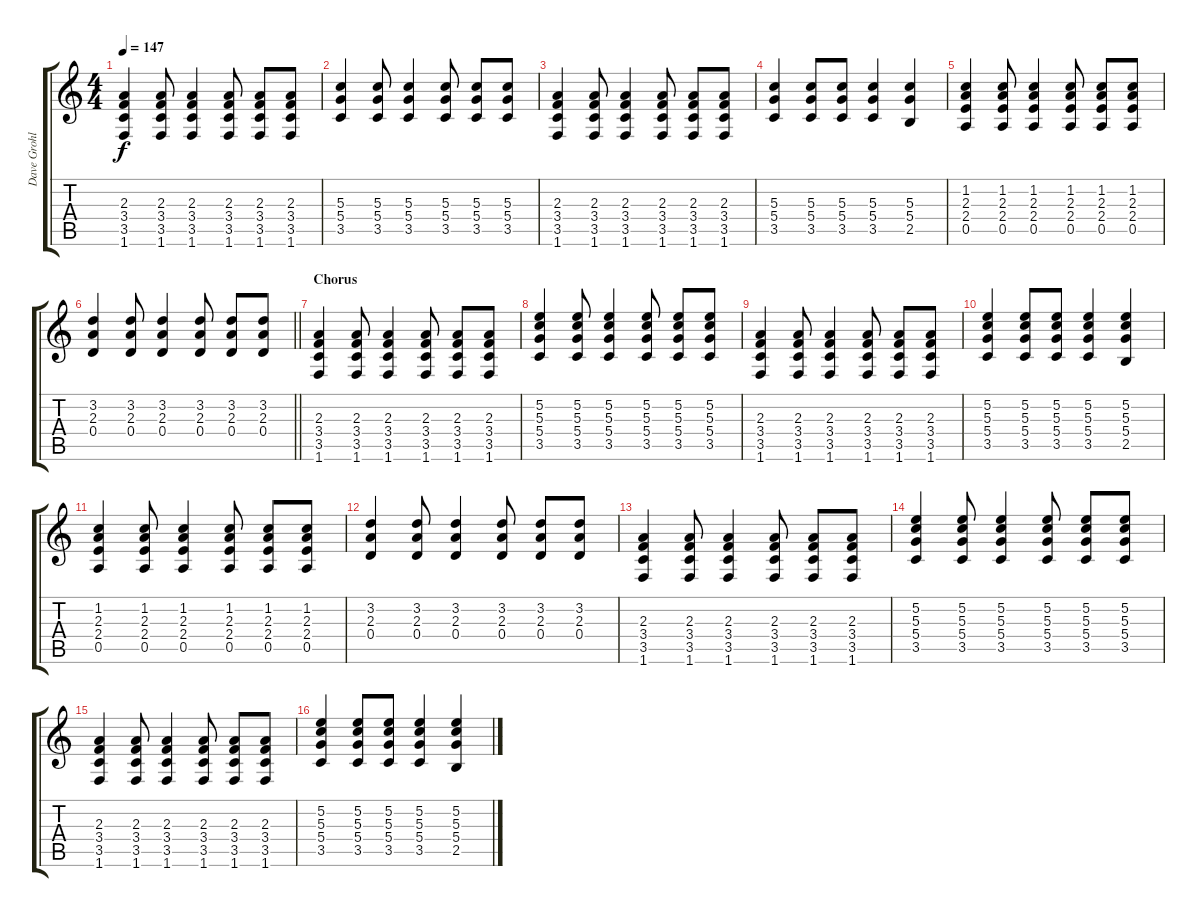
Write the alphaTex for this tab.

\track ("Dave Grohl - Rhythm Guitar" "Dave Grohl") {instrument overdrivenguitar}
\staff {score tabs}
\tuning (E4 B3 G3 D3 A2 E2) {hide}
\ts (4 4)
\tempo 147
\clef g2
\ks c
(2.3 3.4 3.5 1.6).4{dy f} (2.3 3.4 3.5 1.6).8 (2.3 3.4 3.5 1.6).4 (2.3 3.4 3.5 1.6).8 (2.3 3.4 3.5 1.6).8 (2.3 3.4 3.5 1.6).8 |
(5.3 5.4 3.5).4 (5.3 5.4 3.5).8 (5.3 5.4 3.5).4 (5.3 5.4 3.5).8 (5.3 5.4 3.5).8 (5.3 5.4 3.5).8 |
(2.3 3.4 3.5 1.6).4 (2.3 3.4 3.5 1.6).8 (2.3 3.4 3.5 1.6).4 (2.3 3.4 3.5 1.6).8 (2.3 3.4 3.5 1.6).8 (2.3 3.4 3.5 1.6).8 |
(5.3 5.4 3.5).4 (5.3 5.4 3.5).8 (5.3 5.4 3.5).8 (5.3 5.4 3.5).4 (5.3 5.4 2.5).4 |
(1.2 2.3 2.4 0.5).4 (1.2 2.3 2.4 0.5).8 (1.2 2.3 2.4 0.5).4 (1.2 2.3 2.4 0.5).8 (1.2 2.3 2.4 0.5).8 (1.2 2.3 2.4 0.5).8 |
\barLineRight lightlight
(3.2 2.3 0.4).4 (3.2 2.3 0.4).8 (3.2 2.3 0.4).4 (3.2 2.3 0.4).8 (3.2 2.3 0.4).8 (3.2 2.3 0.4).8 |
\section ("" "Chorus")
(2.3 3.4 3.5 1.6).4 (2.3 3.4 3.5 1.6).8 (2.3 3.4 3.5 1.6).4 (2.3 3.4 3.5 1.6).8 (2.3 3.4 3.5 1.6).8 (2.3 3.4 3.5 1.6).8 |
(5.2 5.3 5.4 3.5).4 (5.2 5.3 5.4 3.5).8 (5.2 5.3 5.4 3.5).4 (5.2 5.3 5.4 3.5).8 (5.2 5.3 5.4 3.5).8 (5.2 5.3 5.4 3.5).8 |
(2.3 3.4 3.5 1.6).4 (2.3 3.4 3.5 1.6).8 (2.3 3.4 3.5 1.6).4 (2.3 3.4 3.5 1.6).8 (2.3 3.4 3.5 1.6).8 (2.3 3.4 3.5 1.6).8 |
(5.2 5.3 5.4 3.5).4 (5.2 5.3 5.4 3.5).8 (5.2 5.3 5.4 3.5).8 (5.2 5.3 5.4 3.5).4 (5.2 5.3 5.4 2.5).4 |
(1.2 2.3 2.4 0.5).4 (1.2 2.3 2.4 0.5).8 (1.2 2.3 2.4 0.5).4 (1.2 2.3 2.4 0.5).8 (1.2 2.3 2.4 0.5).8 (1.2 2.3 2.4 0.5).8 |
(3.2 2.3 0.4).4 (3.2 2.3 0.4).8 (3.2 2.3 0.4).4 (3.2 2.3 0.4).8 (3.2 2.3 0.4).8 (3.2 2.3 0.4).8 |
(2.3 3.4 3.5 1.6).4 (2.3 3.4 3.5 1.6).8 (2.3 3.4 3.5 1.6).4 (2.3 3.4 3.5 1.6).8 (2.3 3.4 3.5 1.6).8 (2.3 3.4 3.5 1.6).8 |
(5.2 5.3 5.4 3.5).4 (5.2 5.3 5.4 3.5).8 (5.2 5.3 5.4 3.5).4 (5.2 5.3 5.4 3.5).8 (5.2 5.3 5.4 3.5).8 (5.2 5.3 5.4 3.5).8 |
(2.3 3.4 3.5 1.6).4 (2.3 3.4 3.5 1.6).8 (2.3 3.4 3.5 1.6).4 (2.3 3.4 3.5 1.6).8 (2.3 3.4 3.5 1.6).8 (2.3 3.4 3.5 1.6).8 |
(5.2 5.3 5.4 3.5).4 (5.2 5.3 5.4 3.5).8 (5.2 5.3 5.4 3.5).8 (5.2 5.3 5.4 3.5).4 (5.2 5.3 5.4 2.5).4
